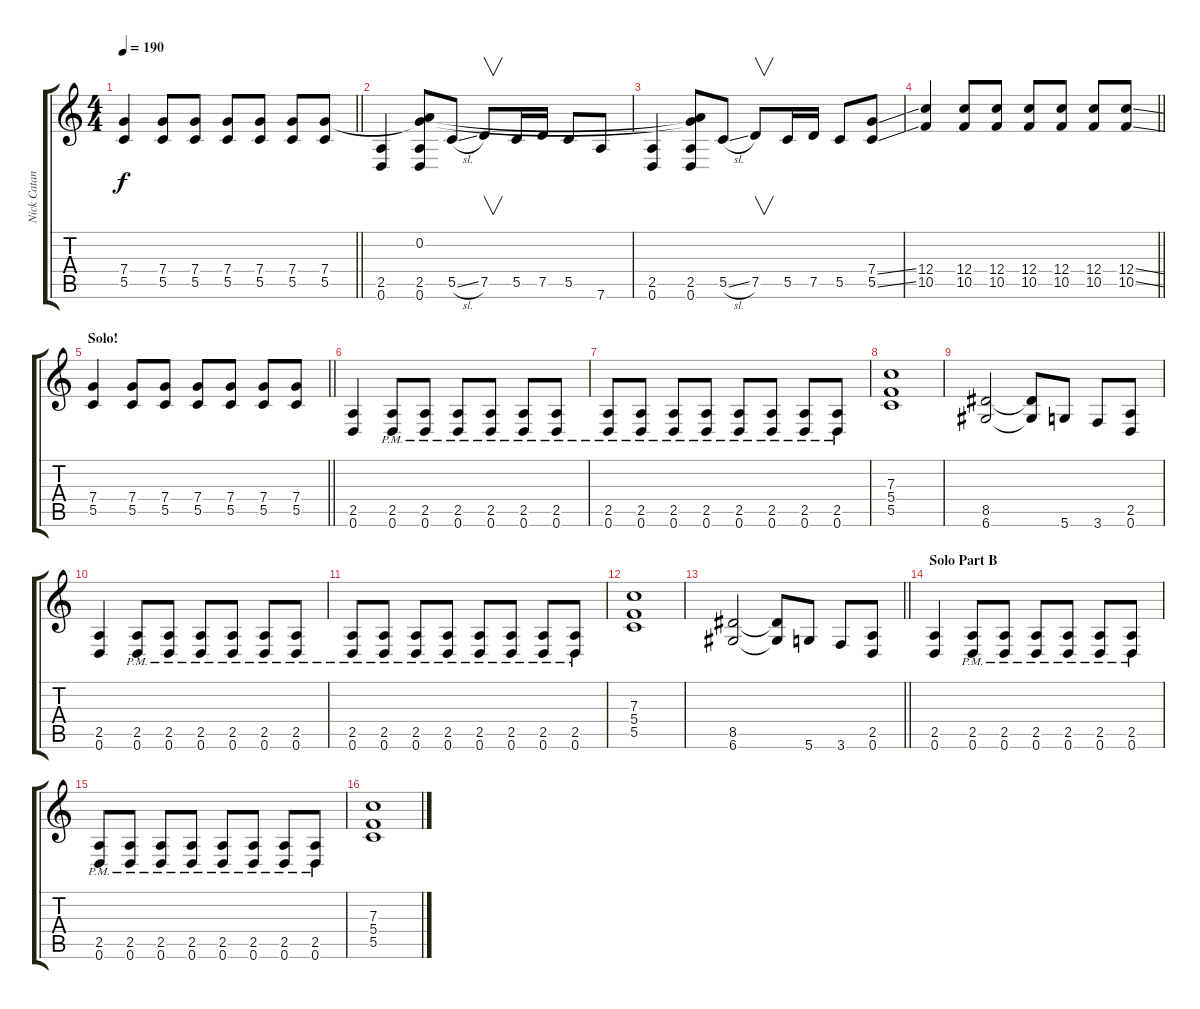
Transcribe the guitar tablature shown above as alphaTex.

\track ("Nick Catanase" "Nick Catan") {instrument distortionguitar}
\staff {score tabs}
\tuning (D4 A3 F3 C3 G2 D2) {hide}
\ts (4 4)
\tempo 190
\clef g2
\barLineRight lightlight
\ks c
(7.4 5.5).4{dy f} (7.4 5.5).8 (7.4 5.5).8 (7.4 5.5).8 (7.4 5.5).8 (7.4 5.5).8 (7.4 5.5).8 |
(2.5 0.6).4 (0.2{t} 7.4{t} 2.5 0.6).8 5.5{sl}.8 7.5.8{v} 5.5.16 7.5.16 5.5.8 7.6.8 |
(2.5 0.6).4 (0.2{t} 7.4{t} 2.5 0.6).8 5.5{sl}.8 7.5.8{v} 5.5.16 7.5.16 5.5.8 (7.4{ss} 5.5{ss}).8 |
\barLineRight lightlight
(12.4 10.5).4 (12.4 10.5).8 (12.4 10.5).8 (12.4 10.5).8 (12.4 10.5).8 (12.4 10.5).8 (12.4{ss} 10.5{ss}).8 |
\section ("" "Solo!")
\barLineRight lightlight
(7.4 5.5).4 (7.4 5.5).8 (7.4 5.5).8 (7.4 5.5).8 (7.4 5.5).8 (7.4 5.5).8 (7.4 5.5).8 |
(2.5 0.6).4 (2.5{pm} 0.6{pm}).8 (2.5{pm} 0.6{pm}).8 (2.5{pm} 0.6{pm}).8 (2.5{pm} 0.6{pm}).8 (2.5{pm} 0.6{pm}).8 (2.5{pm} 0.6{pm}).8 |
(2.5{pm} 0.6{pm}).8 (2.5{pm} 0.6{pm}).8 (2.5{pm} 0.6{pm}).8 (2.5{pm} 0.6{pm}).8 (2.5{pm} 0.6{pm}).8 (2.5{pm} 0.6{pm}).8 (2.5{pm} 0.6{pm}).8 (2.5{pm} 0.6{pm}).8 |
(7.3 5.4 5.5).1 |
(8.5 6.6).2 (8.5{t} 6.6{t}).8 5.6.8 3.6.8 (2.5 0.6).8 |
(2.5 0.6).4 (2.5{pm} 0.6{pm}).8 (2.5{pm} 0.6{pm}).8 (2.5{pm} 0.6{pm}).8 (2.5{pm} 0.6{pm}).8 (2.5{pm} 0.6{pm}).8 (2.5{pm} 0.6{pm}).8 |
(2.5{pm} 0.6{pm}).8 (2.5{pm} 0.6{pm}).8 (2.5{pm} 0.6{pm}).8 (2.5{pm} 0.6{pm}).8 (2.5{pm} 0.6{pm}).8 (2.5{pm} 0.6{pm}).8 (2.5{pm} 0.6{pm}).8 (2.5{pm} 0.6{pm}).8 |
(7.3 5.4 5.5).1 |
\barLineRight lightlight
(8.5 6.6).2 (8.5{t} 6.6{t}).8 5.6.8 3.6.8 (2.5 0.6).8 |
\section ("" "Solo Part B")
(2.5 0.6).4 (2.5{pm} 0.6{pm}).8 (2.5{pm} 0.6{pm}).8 (2.5{pm} 0.6{pm}).8 (2.5{pm} 0.6{pm}).8 (2.5{pm} 0.6{pm}).8 (2.5{pm} 0.6{pm}).8 |
(2.5{pm} 0.6{pm}).8 (2.5{pm} 0.6{pm}).8 (2.5{pm} 0.6{pm}).8 (2.5{pm} 0.6{pm}).8 (2.5{pm} 0.6{pm}).8 (2.5{pm} 0.6{pm}).8 (2.5{pm} 0.6{pm}).8 (2.5{pm} 0.6{pm}).8 |
(7.3 5.4 5.5).1
